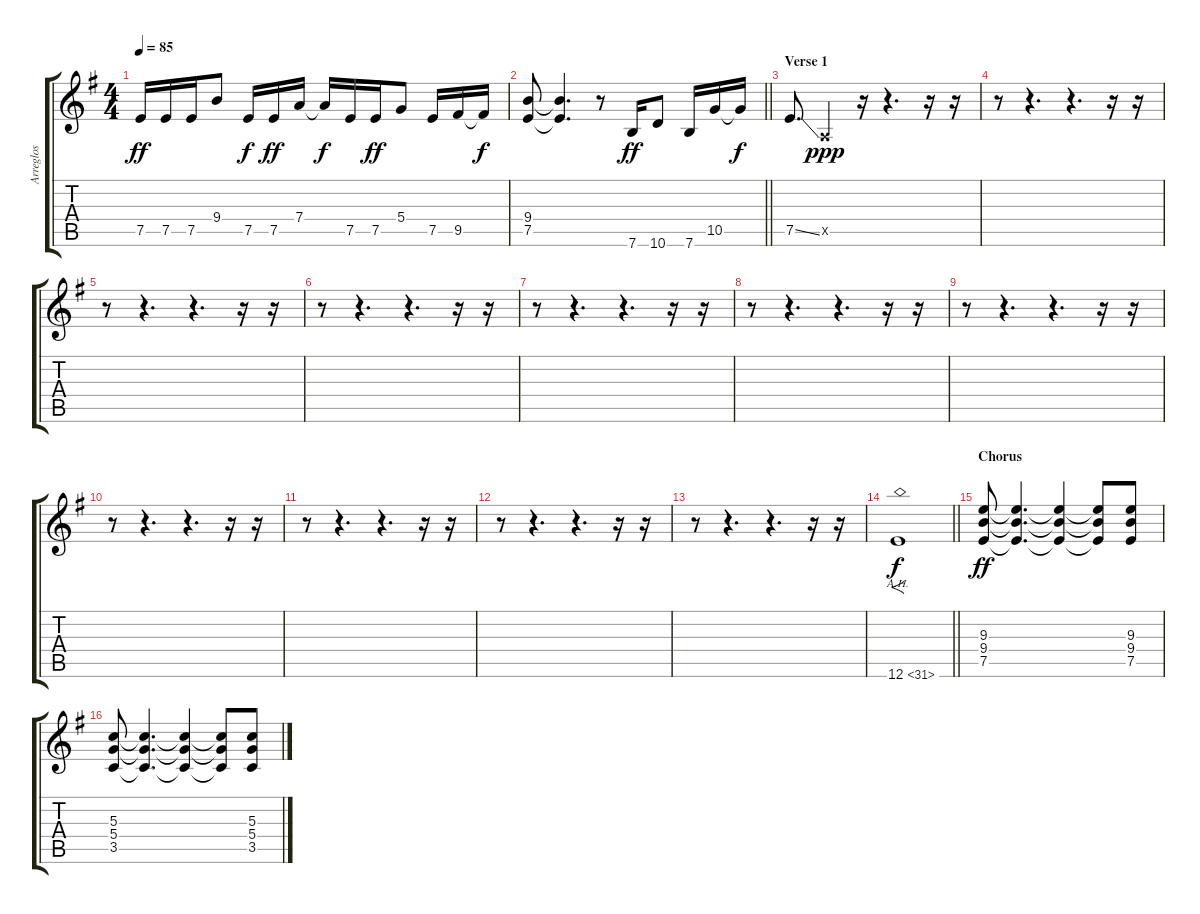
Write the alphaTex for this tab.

\track ("Arreglos" "Arreglos") {instrument overdrivenguitar}
\staff {score tabs}
\tuning (E4 B3 G3 D3 A2 E2) {hide}
\ts (4 4)
\tempo 85
\clef g2
\ks g
7.5.16{dy ff} 7.5.16 7.5.16 9.4.8 7.5.16{dy f} 7.5.16{dy ff} 7.4.16 7.4{t}.16{dy f} 7.5.16 7.5.16{dy ff} 5.4.8 7.5.16 9.5.16 9.5{t}.16{dy f} |
\barLineRight lightlight
(9.4 7.5).8 (9.4{t} 7.5{t}).4{d} r.8 7.6.16{dy ff} 10.6.8 7.6.16 10.5.16 10.5{t}.16{dy f} |
\section ("" "Verse 1")
7.5{ss}.8{d} 0.5{x}.4{dy ppp} r.16 r.4{d} r.16 r.16 |
r.8 r.4{d} r.4{d} r.16 r.16 |
r.8 r.4{d} r.4{d} r.16 r.16 |
r.8 r.4{d} r.4{d} r.16 r.16 |
r.8 r.4{d} r.4{d} r.16 r.16 |
r.8 r.4{d} r.4{d} r.16 r.16 |
r.8 r.4{d} r.4{d} r.16 r.16 |
r.8 r.4{d} r.4{d} r.16 r.16 |
r.8 r.4{d} r.4{d} r.16 r.16 |
r.8 r.4{d} r.4{d} r.16 r.16 |
r.8 r.4{d} r.4{d} r.16 r.16 |
\barLineRight lightlight
12.6{ah 19}.1{f dy f} |
\section ("" "Chorus")
(9.3 9.4 7.5).8{dy ff} (9.3{t} 9.4{t} 7.5{t}).4{d} (9.3{t} 9.4{t} 7.5{t}).4 (9.3{t} 9.4{t} 7.5{t}).8 (9.3 9.4 7.5).8 |
(5.3 5.4 3.5).8 (5.3{t} 5.4{t} 3.5{t}).4{d} (5.3{t} 5.4{t} 3.5{t}).4 (5.3{t} 5.4{t} 3.5{t}).8 (5.3 5.4 3.5).8
